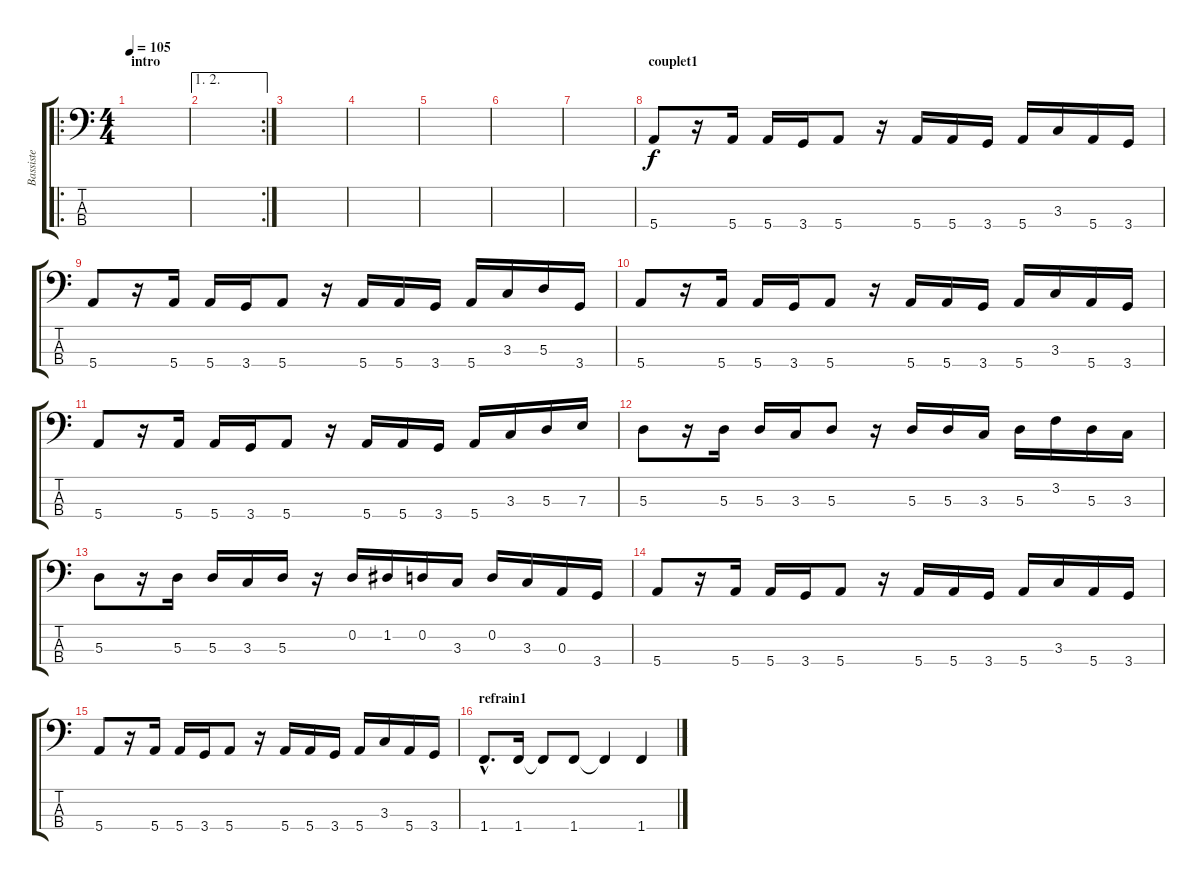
\track ("Bassiste" "Bassiste") {instrument electricbassfinger}
\staff {score tabs}
\tuning (G2 D2 A1 E1) {hide}
\ro
\ts (4 4)
\section ("" "intro")
\tempo 105
\clef f4
\ks c
|
\ae (1 2)
\rc 2
|
|
|
|
|
|
\section ("" "couplet1")
5.4.8 r.16 5.4.16 5.4.16 3.4.16 5.4.8 r.16 5.4.16 5.4.16 3.4.16 5.4.16 3.3.16 5.4.16 3.4.16 |
5.4.8 r.16 5.4.16 5.4.16 3.4.16 5.4.8 r.16 5.4.16 5.4.16 3.4.16 5.4.16 3.3.16 5.3.16 3.4.16 |
5.4.8 r.16 5.4.16 5.4.16 3.4.16 5.4.8 r.16 5.4.16 5.4.16 3.4.16 5.4.16 3.3.16 5.4.16 3.4.16 |
5.4.8 r.16 5.4.16 5.4.16 3.4.16 5.4.8 r.16 5.4.16 5.4.16 3.4.16 5.4.16 3.3.16 5.3.16 7.3.16 |
5.3.8 r.16 5.3.16 5.3.16 3.3.16 5.3.8 r.16 5.3.16 5.3.16 3.3.16 5.3.16 3.2.16 5.3.16 3.3.16 |
5.3.8 r.16 5.3.16 5.3.16 3.3.16 5.3.16 r.16 0.2.16 1.2.16 0.2.16 3.3.16 0.2.16 3.3.16 0.3.16 3.4.16 |
5.4.8 r.16 5.4.16 5.4.16 3.4.16 5.4.8 r.16 5.4.16 5.4.16 3.4.16 5.4.16 3.3.16 5.4.16 3.4.16 |
5.4.8 r.16 5.4.16 5.4.16 3.4.16 5.4.8 r.16 5.4.16 5.4.16 3.4.16 5.4.16 3.3.16 5.4.16 3.4.16 |
\section ("" "refrain1")
1.4{hac}.8{d} 1.4.16 1.4{t}.8 1.4.8 1.4{t}.4 1.4.4
